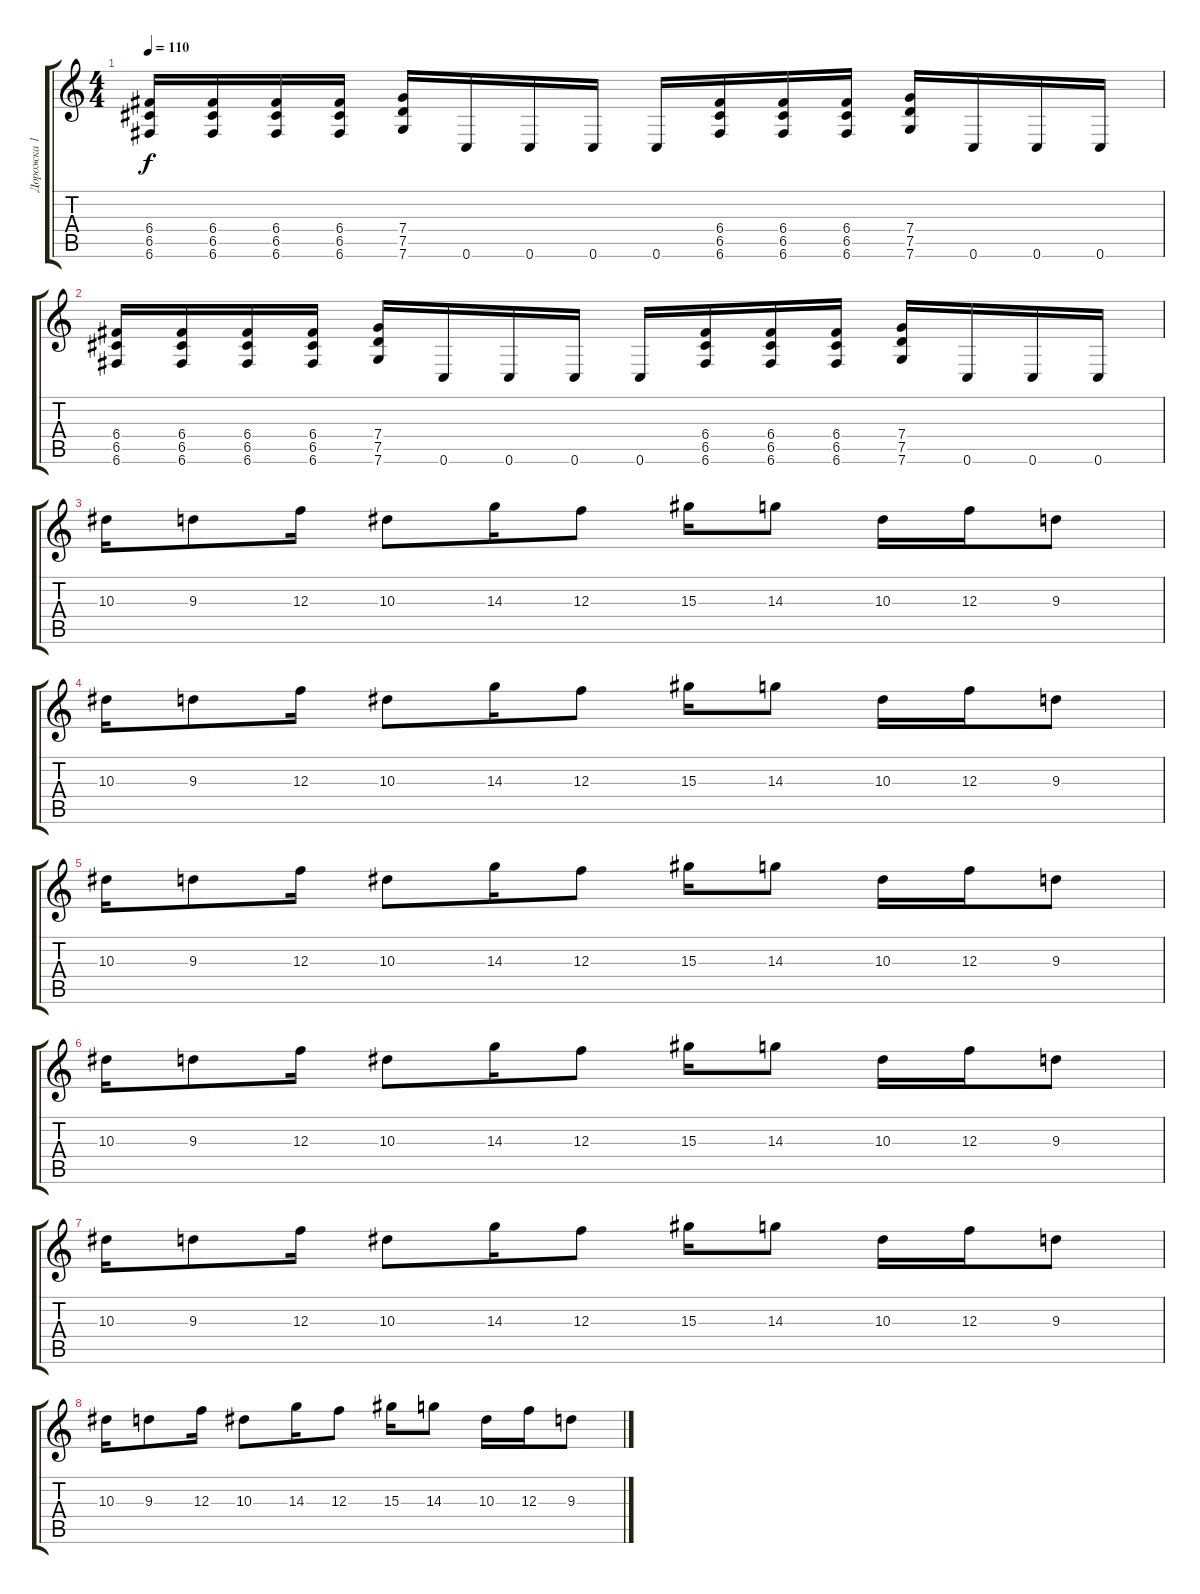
\track ("Дорожка 1" "Дорожка 1") {instrument distortionguitar}
\staff {score tabs}
\tuning (D4 A3 F3 C3 G2 C2) {hide}
\ts (4 4)
\tempo 110
\clef g2
\ks c
(6.4 6.5 6.6).16{dy f} (6.4 6.5 6.6).16 (6.4 6.5 6.6).16 (6.4 6.5 6.6).16 (7.4 7.5 7.6).16 0.6.16 0.6.16 0.6.16 0.6.16 (6.4 6.5 6.6).16 (6.4 6.5 6.6).16 (6.4 6.5 6.6).16 (7.4 7.5 7.6).16 0.6.16 0.6.16 0.6.16 |
(6.4 6.5 6.6).16 (6.4 6.5 6.6).16 (6.4 6.5 6.6).16 (6.4 6.5 6.6).16 (7.4 7.5 7.6).16 0.6.16 0.6.16 0.6.16 0.6.16 (6.4 6.5 6.6).16 (6.4 6.5 6.6).16 (6.4 6.5 6.6).16 (7.4 7.5 7.6).16 0.6.16 0.6.16 0.6.16 |
10.3.16{instrument electricguitarclean} 9.3.8 12.3.16 10.3.8 14.3.16 12.3.8 15.3.16 14.3.8 10.3.16 12.3.16 9.3.8 |
10.3.16 9.3.8 12.3.16 10.3.8 14.3.16 12.3.8 15.3.16 14.3.8 10.3.16 12.3.16 9.3.8 |
10.3.16 9.3.8 12.3.16 10.3.8 14.3.16 12.3.8 15.3.16 14.3.8 10.3.16 12.3.16 9.3.8 |
10.3.16 9.3.8 12.3.16 10.3.8 14.3.16 12.3.8 15.3.16 14.3.8 10.3.16 12.3.16 9.3.8 |
10.3.16 9.3.8 12.3.16 10.3.8 14.3.16 12.3.8 15.3.16 14.3.8 10.3.16 12.3.16 9.3.8 |
10.3.16 9.3.8 12.3.16 10.3.8 14.3.16 12.3.8 15.3.16 14.3.8 10.3.16 12.3.16 9.3.8
